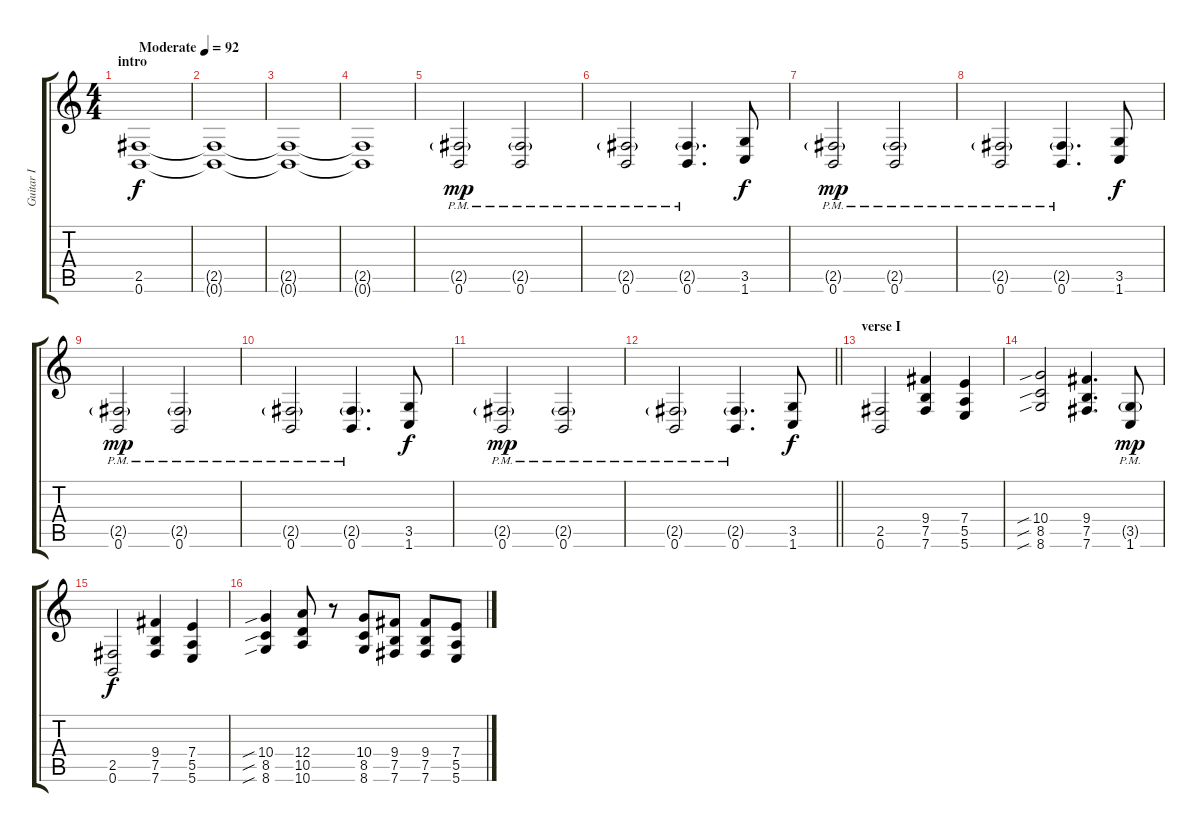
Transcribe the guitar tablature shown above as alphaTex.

\track ("Guitar I" "Guitar I") {instrument distortionguitar}
\staff {score tabs}
\tuning (B3 Gb3 D3 A2 E2 B1) {hide}
\ts (4 4)
\section ("" "intro")
\tempo (92 "Moderate")
\clef g2
\ks c
(2.5 0.6).1{dy f instrument distortionguitar} |
(2.5{t} 0.6{t}).1 |
(2.5{t} 0.6{t}).1 |
(2.5{t} 0.6{t}).1 |
(2.5{g pm} 0.6{pm}).2{dy mp} (2.5{g pm} 0.6{pm}).2 |
(2.5{g pm} 0.6{pm}).2 (2.5{g pm} 0.6{pm}).4{d} (3.5 1.6).8{dy f} |
(2.5{g pm} 0.6{pm}).2{dy mp} (2.5{g pm} 0.6{pm}).2 |
(2.5{g pm} 0.6{pm}).2 (2.5{g pm} 0.6{pm}).4{d} (3.5 1.6).8{dy f} |
(2.5{g pm} 0.6{pm}).2{dy mp} (2.5{g pm} 0.6{pm}).2 |
(2.5{g pm} 0.6{pm}).2 (2.5{g pm} 0.6{pm}).4{d} (3.5 1.6).8{dy f} |
(2.5{g pm} 0.6{pm}).2{dy mp} (2.5{g pm} 0.6{pm}).2 |
\barLineRight lightlight
(2.5{g pm} 0.6{pm}).2 (2.5{g pm} 0.6{pm}).4{d} (3.5 1.6).8{dy f} |
\section ("" "verse I")
(2.5 0.6).2 (9.4 7.5 7.6).4 (7.4 5.5 5.6).4 |
(10.4{sib} 8.5{sib} 8.6{sib}).2 (9.4 7.5 7.6).4{d} (3.5{g pm} 1.6{pm}).8{dy mp} |
(2.5 0.6).2{dy f} (9.4 7.5 7.6).4 (7.4 5.5 5.6).4 |
(10.4{sib} 8.5{sib} 8.6{sib}).4 (12.4 10.5 10.6).8 r.8 (10.4 8.5 8.6).8 (9.4 7.5 7.6).8 (9.4 7.5 7.6).8 (7.4 5.5 5.6).8
